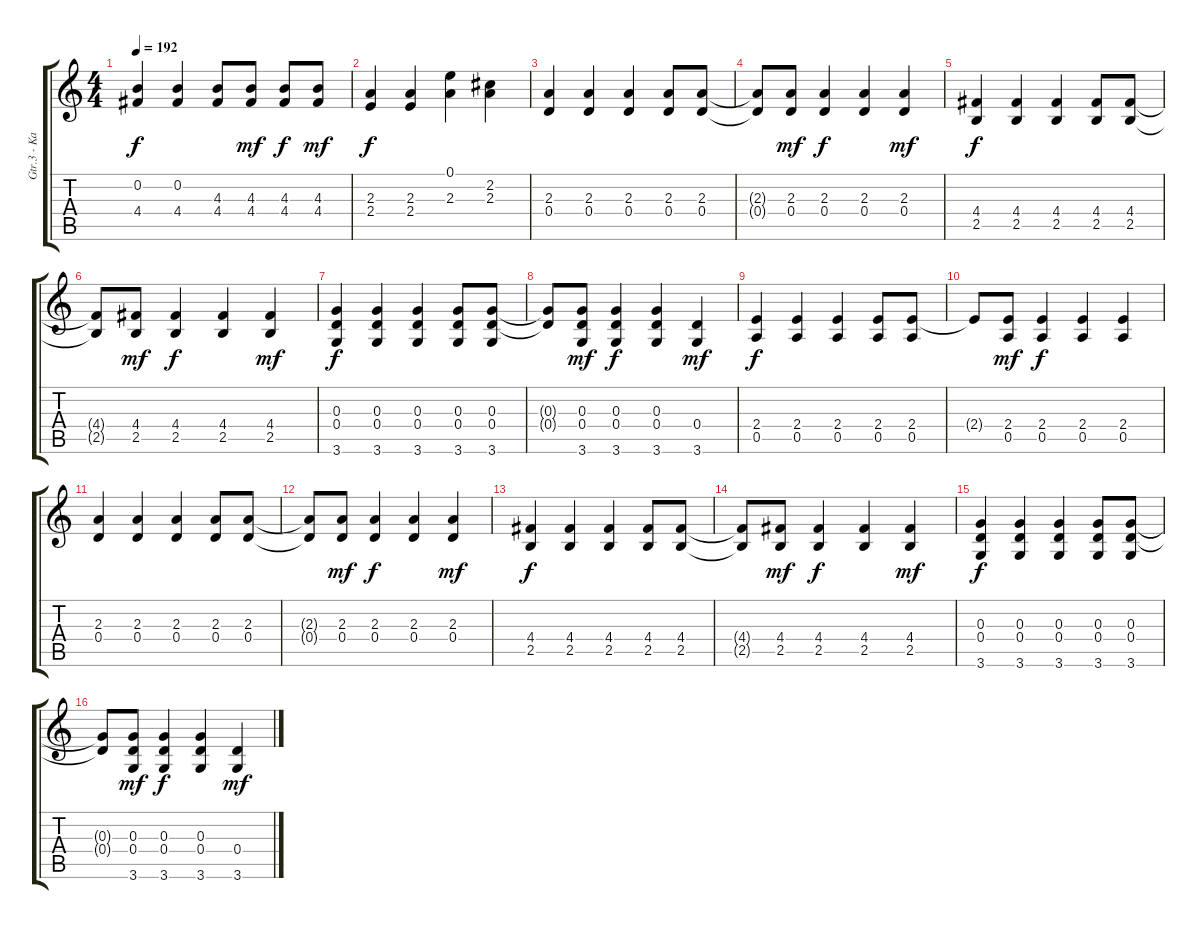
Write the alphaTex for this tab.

\track ("Gtr.3 - Ka" "Gtr.3 - Ka") {instrument distortionguitar}
\staff {score tabs}
\tuning (E4 B3 G3 D3 A2 E2) {hide}
\ts (4 4)
\tempo 192
\clef g2
\ks c
(0.2 4.4).4{dy f} (0.2 4.4).4 (4.3 4.4).8 (4.3 4.4).8{dy mf} (4.3 4.4).8{dy f} (4.3 4.4).8{dy mf} |
(2.3 2.4).4{dy f} (2.3 2.4).4 (0.1 2.3).4 (2.2 2.3).4 |
(2.3 0.4).4 (2.3 0.4).4 (2.3 0.4).4 (2.3 0.4).8 (2.3 0.4).8 |
(2.3{t} 0.4{t}).8 (2.3 0.4).8{dy mf} (2.3 0.4).4{dy f} (2.3 0.4).4 (2.3 0.4).4{dy mf} |
(4.4 2.5).4{dy f} (4.4 2.5).4 (4.4 2.5).4 (4.4 2.5).8 (4.4 2.5).8 |
(4.4{t} 2.5{t}).8 (4.4 2.5).8{dy mf} (4.4 2.5).4{dy f} (4.4 2.5).4 (4.4 2.5).4{dy mf} |
(0.3 0.4 3.6).4{dy f} (0.3 0.4 3.6).4 (0.3 0.4 3.6).4 (0.3 0.4 3.6).8 (0.3 0.4 3.6).8 |
(0.3{t} 0.4{t}).8 (0.3 0.4 3.6).8{dy mf} (0.3 0.4 3.6).4{dy f} (0.3 0.4 3.6).4 (0.4 3.6).4{dy mf} |
(2.4 0.5).4{dy f} (2.4 0.5).4 (2.4 0.5).4 (2.4 0.5).8 (2.4 0.5).8 |
2.4{t}.8 (2.4 0.5).8{dy mf} (2.4 0.5).4{dy f} (2.4 0.5).4 (2.4 0.5).4 |
(2.3 0.4).4 (2.3 0.4).4 (2.3 0.4).4 (2.3 0.4).8 (2.3 0.4).8 |
(2.3{t} 0.4{t}).8 (2.3 0.4).8{dy mf} (2.3 0.4).4{dy f} (2.3 0.4).4 (2.3 0.4).4{dy mf} |
(4.4 2.5).4{dy f} (4.4 2.5).4 (4.4 2.5).4 (4.4 2.5).8 (4.4 2.5).8 |
(4.4{t} 2.5{t}).8 (4.4 2.5).8{dy mf} (4.4 2.5).4{dy f} (4.4 2.5).4 (4.4 2.5).4{dy mf} |
(0.3 0.4 3.6).4{dy f} (0.3 0.4 3.6).4 (0.3 0.4 3.6).4 (0.3 0.4 3.6).8 (0.3 0.4 3.6).8 |
(0.3{t} 0.4{t}).8 (0.3 0.4 3.6).8{dy mf} (0.3 0.4 3.6).4{dy f} (0.3 0.4 3.6).4 (0.4 3.6).4{dy mf}
